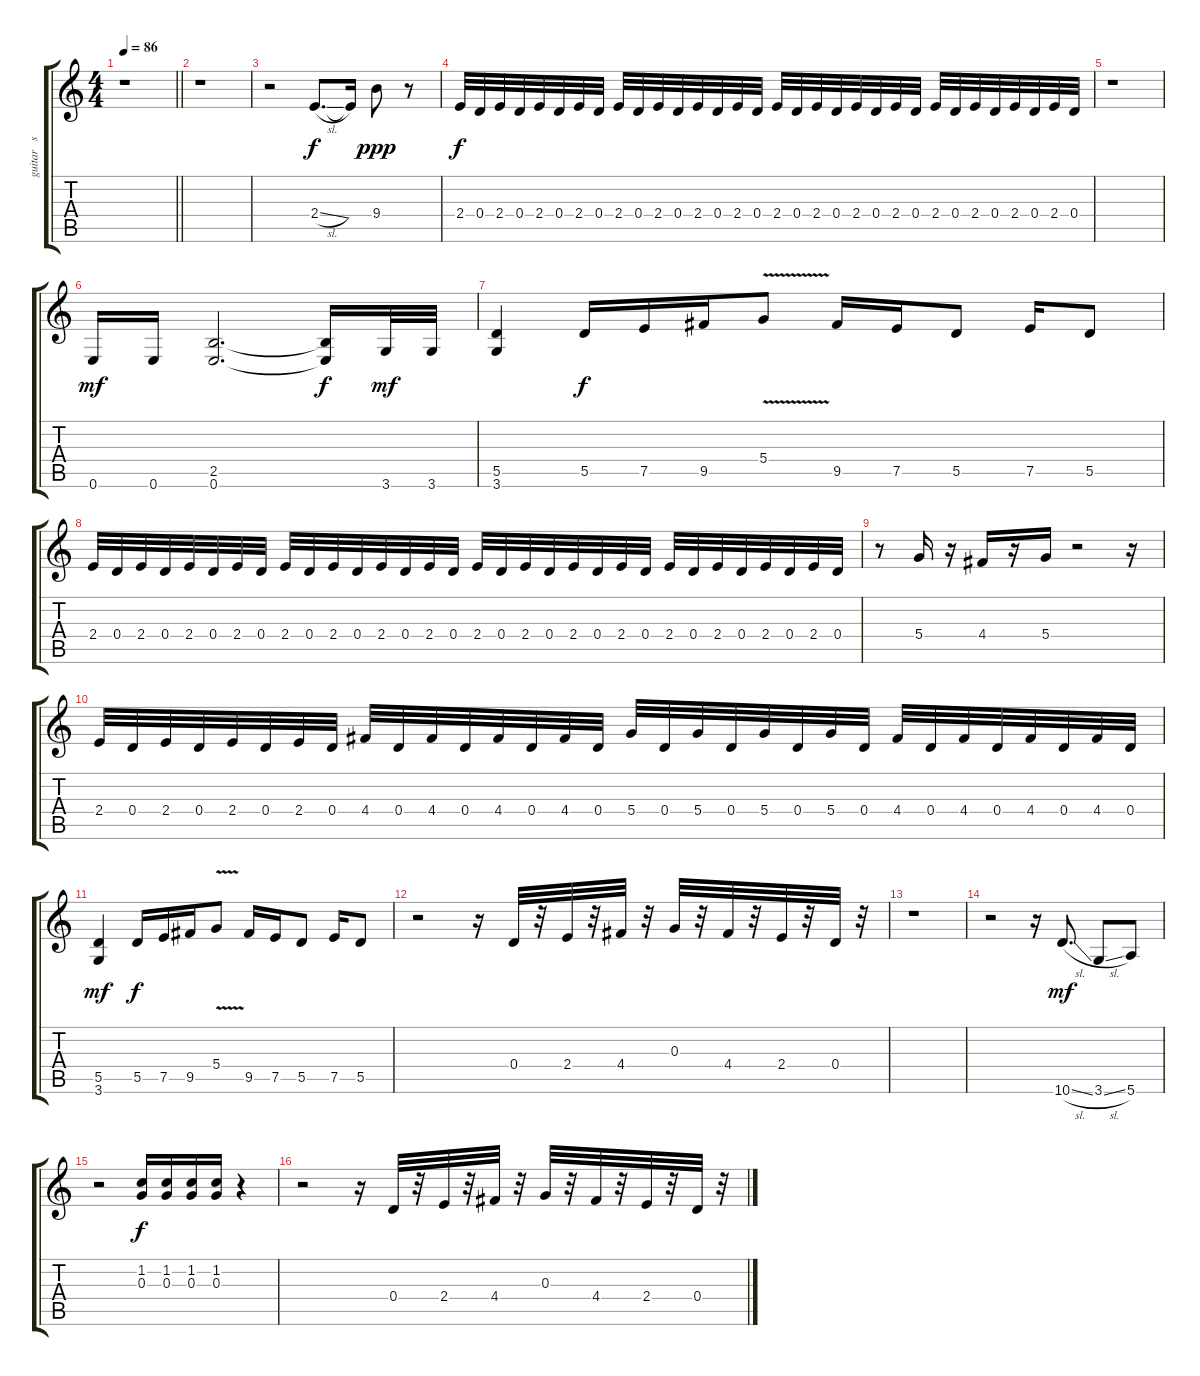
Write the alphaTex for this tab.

\track ("guitar   solo   one" "guitar   s") {instrument overdrivenguitar}
\staff {score tabs}
\tuning (E4 B3 G3 D3 A2 E2) {hide}
\ts (4 4)
\tempo 86
\clef g2
\barLineRight lightlight
\ks c
r.1{dy f instrument overdrivenguitar} |
r.1 |
r.2 2.4{sl}.8{d} 2.4{t}.16 9.4.8{dy ppp} r.8 |
2.4.32{dy f} 0.4.32 2.4.32 0.4.32 2.4.32 0.4.32 2.4.32 0.4.32 2.4.32 0.4.32 2.4.32 0.4.32 2.4.32 0.4.32 2.4.32 0.4.32 2.4.32 0.4.32 2.4.32 0.4.32 2.4.32 0.4.32 2.4.32 0.4.32 2.4.32 0.4.32 2.4.32 0.4.32 2.4.32 0.4.32 2.4.32 0.4.32 |
r.1 |
0.6.16{dy mf} 0.6.16 (2.5 0.6).2{d} (2.5{t} 0.6{t}).16{dy f} 3.6.32{dy mf} 3.6.32 |
(5.5 3.6).4 5.5.16{dy f} 7.5.16 9.5.16 5.4{v}.8 9.5.16 7.5.16 5.5.8 7.5.16 5.5.8 |
2.4.32 0.4.32 2.4.32 0.4.32 2.4.32 0.4.32 2.4.32 0.4.32 2.4.32 0.4.32 2.4.32 0.4.32 2.4.32 0.4.32 2.4.32 0.4.32 2.4.32 0.4.32 2.4.32 0.4.32 2.4.32 0.4.32 2.4.32 0.4.32 2.4.32 0.4.32 2.4.32 0.4.32 2.4.32 0.4.32 2.4.32 0.4.32 |
r.8 5.4.16 r.16 4.4.16 r.16 5.4.16 r.2 r.16 |
2.4.32 0.4.32 2.4.32 0.4.32 2.4.32 0.4.32 2.4.32 0.4.32 4.4.32 0.4.32 4.4.32 0.4.32 4.4.32 0.4.32 4.4.32 0.4.32 5.4.32 0.4.32 5.4.32 0.4.32 5.4.32 0.4.32 5.4.32 0.4.32 4.4.32 0.4.32 4.4.32 0.4.32 4.4.32 0.4.32 4.4.32 0.4.32 |
(5.5 3.6).4{dy mf} 5.5.16{dy f} 7.5.16 9.5.16 5.4{v}.8 9.5.16 7.5.16 5.5.8 7.5.16 5.5.8 |
r.2 r.16 0.4.32 r.32 2.4.32 r.32 4.4.32 r.32 0.3.32 r.32 4.4.32 r.32 2.4.32 r.32 0.4.32 r.32 |
r.1 |
r.2 r.16 10.6{sl}.8{d dy mf} 3.6{sl}.8 5.6.8 |
r.2 (1.2 0.3).16{dy f} (1.2 0.3).16 (1.2 0.3).16 (1.2 0.3).16 r.4 |
r.2 r.16 0.4.32 r.32 2.4.32 r.32 4.4.32 r.32 0.3.32 r.32 4.4.32 r.32 2.4.32 r.32 0.4.32 r.32
